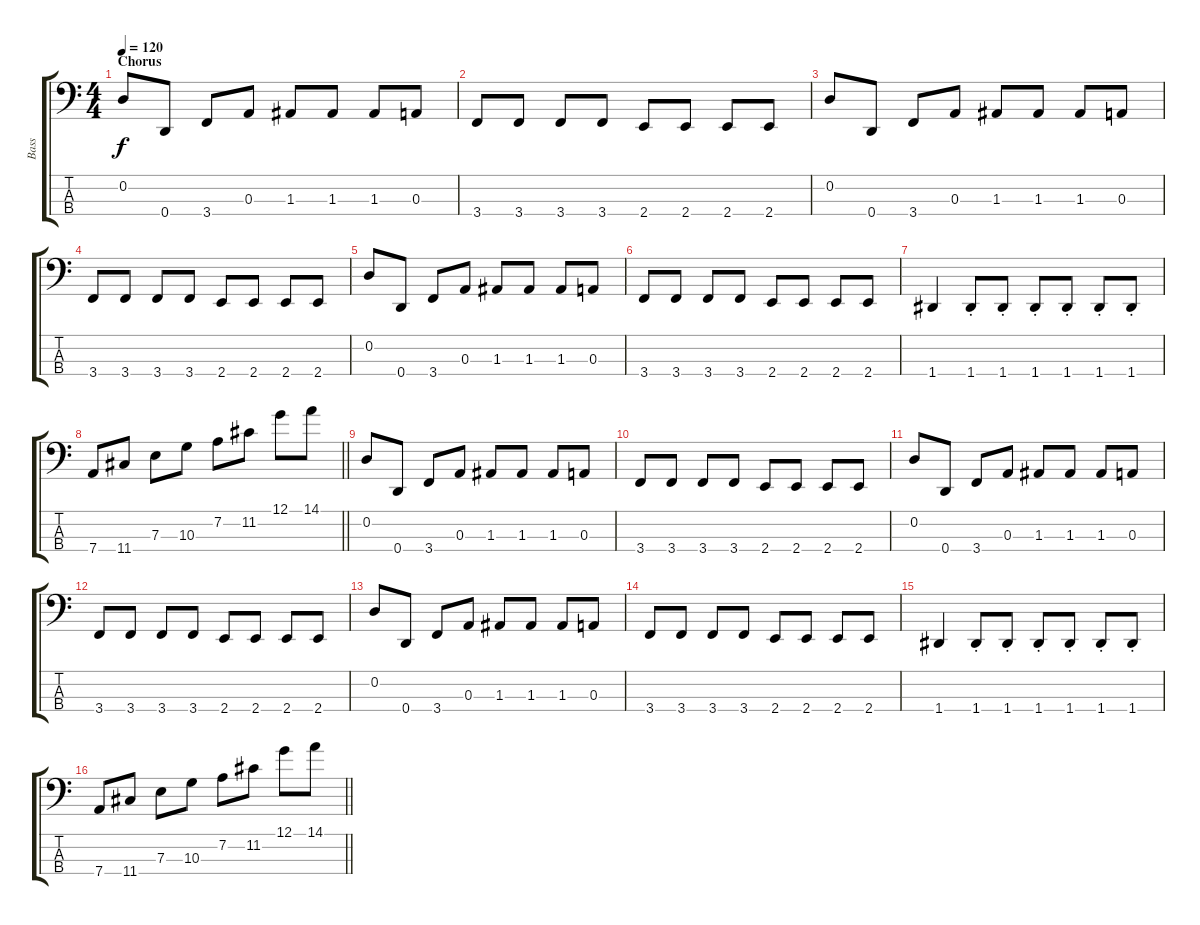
\track ("Bass" "Bass") {instrument electricbassfinger}
\staff {score tabs}
\tuning (G2 D2 A1 D1) {hide}
\ts (4 4)
\section ("" "Chorus")
\tempo 120
\clef f4
\ks c
0.2.8{dy f} 0.4.8 3.4.8 0.3.8 1.3.8 1.3.8 1.3.8 0.3.8 |
3.4.8 3.4.8 3.4.8 3.4.8 2.4.8 2.4.8 2.4.8 2.4.8 |
0.2.8 0.4.8 3.4.8 0.3.8 1.3.8 1.3.8 1.3.8 0.3.8 |
3.4.8 3.4.8 3.4.8 3.4.8 2.4.8 2.4.8 2.4.8 2.4.8 |
0.2.8 0.4.8 3.4.8 0.3.8 1.3.8 1.3.8 1.3.8 0.3.8 |
3.4.8 3.4.8 3.4.8 3.4.8 2.4.8 2.4.8 2.4.8 2.4.8 |
1.4.4 1.4{st}.8 1.4{st}.8 1.4{st}.8 1.4{st}.8 1.4{st}.8 1.4{st}.8 |
\barLineRight lightlight
7.4.8 11.4.8 7.3.8 10.3.8 7.2.8 11.2.8 12.1.8 14.1.8 |
0.2.8 0.4.8 3.4.8 0.3.8 1.3.8 1.3.8 1.3.8 0.3.8 |
3.4.8 3.4.8 3.4.8 3.4.8 2.4.8 2.4.8 2.4.8 2.4.8 |
0.2.8 0.4.8 3.4.8 0.3.8 1.3.8 1.3.8 1.3.8 0.3.8 |
3.4.8 3.4.8 3.4.8 3.4.8 2.4.8 2.4.8 2.4.8 2.4.8 |
0.2.8 0.4.8 3.4.8 0.3.8 1.3.8 1.3.8 1.3.8 0.3.8 |
3.4.8 3.4.8 3.4.8 3.4.8 2.4.8 2.4.8 2.4.8 2.4.8 |
1.4.4 1.4{st}.8 1.4{st}.8 1.4{st}.8 1.4{st}.8 1.4{st}.8 1.4{st}.8 |
\barLineRight lightlight
7.4.8 11.4.8 7.3.8 10.3.8 7.2.8 11.2.8 12.1.8 14.1.8
